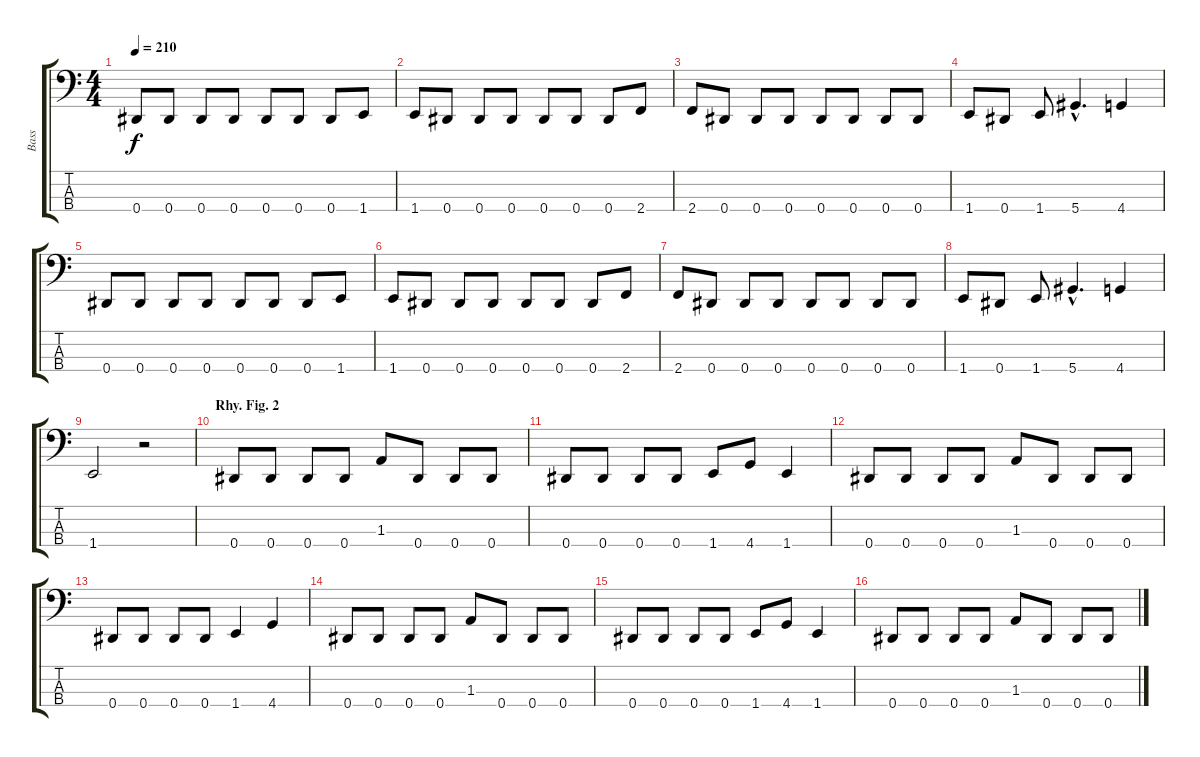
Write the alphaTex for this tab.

\track ("Bass" "Bass") {instrument electricbasspick}
\staff {score tabs}
\tuning (Gb2 Db2 Ab1 Eb1) {hide}
\ts (4 4)
\tempo 210
\clef f4
\ks c
0.4.8{dy f} 0.4.8 0.4.8 0.4.8 0.4.8 0.4.8 0.4.8 1.4.8 |
1.4.8 0.4.8 0.4.8 0.4.8 0.4.8 0.4.8 0.4.8 2.4.8 |
2.4.8 0.4.8 0.4.8 0.4.8 0.4.8 0.4.8 0.4.8 0.4.8 |
1.4.8 0.4.8 1.4.8 5.4{hac}.4{d} 4.4.4 |
0.4.8 0.4.8 0.4.8 0.4.8 0.4.8 0.4.8 0.4.8 1.4.8 |
1.4.8 0.4.8 0.4.8 0.4.8 0.4.8 0.4.8 0.4.8 2.4.8 |
2.4.8 0.4.8 0.4.8 0.4.8 0.4.8 0.4.8 0.4.8 0.4.8 |
1.4.8 0.4.8 1.4.8 5.4{hac}.4{d} 4.4.4 |
1.4.2 r.2 |
\section ("" "Rhy. Fig. 2")
0.4.8 0.4.8 0.4.8 0.4.8 1.3.8 0.4.8 0.4.8 0.4.8 |
0.4.8 0.4.8 0.4.8 0.4.8 1.4.8 4.4.8 1.4.4 |
0.4.8 0.4.8 0.4.8 0.4.8 1.3.8 0.4.8 0.4.8 0.4.8 |
0.4.8 0.4.8 0.4.8 0.4.8 1.4.4 4.4.4 |
0.4.8 0.4.8 0.4.8 0.4.8 1.3.8 0.4.8 0.4.8 0.4.8 |
0.4.8 0.4.8 0.4.8 0.4.8 1.4.8 4.4.8 1.4.4 |
0.4.8 0.4.8 0.4.8 0.4.8 1.3.8 0.4.8 0.4.8 0.4.8
